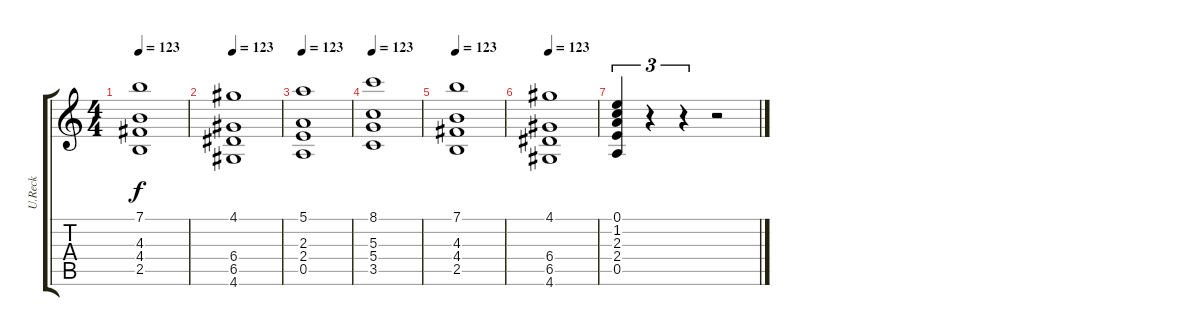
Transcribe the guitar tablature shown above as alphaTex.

\track ("U.Reck" "U.Reck") {instrument stringensemble1}
\staff {score tabs}
\tuning (E5 B4 G4 D4 A3 E3) {hide}
\ts (4 4)
\tempo 123
\clef g2
\ks c
(7.1 4.3 4.4 2.5).1{dy f} |
\tempo 123
(4.1 6.4 6.5 4.6).1 |
\tempo 123
(5.1 2.3 2.4 0.5).1 |
\tempo 123
(8.1 5.3 5.4 3.5).1 |
\tempo 123
(7.1 4.3 4.4 2.5).1 |
\tempo 123
(4.1 6.4 6.5 4.6).1 |
(0.1 1.2 2.3 2.4 0.5).4{tu (3 2)} r.4{tu (3 2)} r.4{tu (3 2)} r.2
